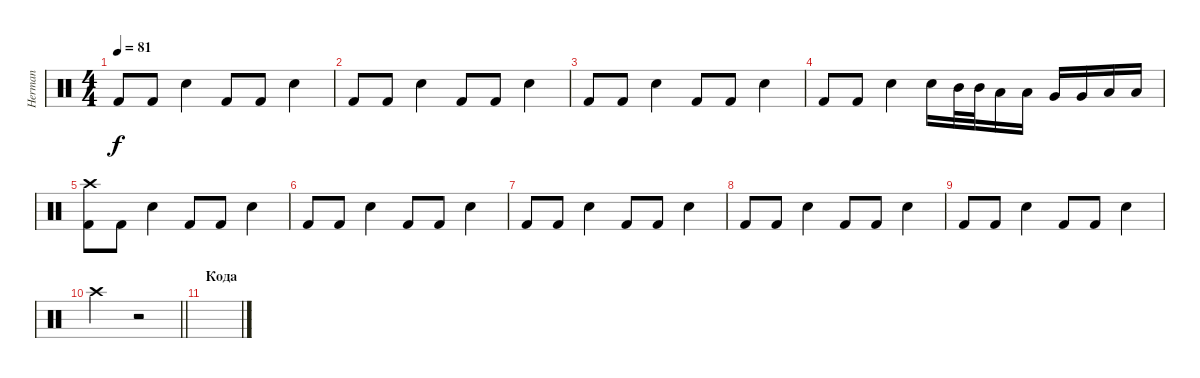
\track ("Herman" "Herman") {instrument percussion}
\staff {score}
\articulation defaults
\ts (4 4)
\tempo 81
\clef neutral
\ks c "Kick (hit) 2".8{dy f} "Kick (hit) 2".8 "Snare (hit) 2".4 "Kick (hit) 2".8 "Kick (hit) 2".8 "Snare (hit) 2".4
|
"Kick (hit) 2".8 "Kick (hit) 2".8 "Snare (hit) 2".4 "Kick (hit) 2".8 "Kick (hit) 2".8 "Snare (hit) 2".4 |
"Kick (hit) 2".8 "Kick (hit) 2".8 "Snare (hit) 2".4 "Kick (hit) 2".8 "Kick (hit) 2".8 "Snare (hit) 2".4 |
"Kick (hit) 2".8 "Kick (hit) 2".8 "Snare (hit) 2".4 "Snare (hit) 2".16 "Mid Tom (hit)".32 "Mid Tom (hit)".32 "Low Tom (hit)".16 "Low Tom (hit)".16 "Very Low Tom (hit)".16 "Very Low Tom (hit)".16 "Low Floor Tom (hit)".16 "Low Floor Tom (hit)".16 |
("Crash high (hit)" "Kick (hit) 2").8 "Kick (hit) 2".8 "Snare (hit) 2".4 "Kick (hit) 2".8 "Kick (hit) 2".8 "Snare (hit) 2".4 |
"Kick (hit) 2".8 "Kick (hit) 2".8 "Snare (hit) 2".4 "Kick (hit) 2".8 "Kick (hit) 2".8 "Snare (hit) 2".4 |
"Kick (hit) 2".8 "Kick (hit) 2".8 "Snare (hit) 2".4 "Kick (hit) 2".8 "Kick (hit) 2".8 "Snare (hit) 2".4 |
"Kick (hit) 2".8 "Kick (hit) 2".8 "Snare (hit) 2".4 "Kick (hit) 2".8 "Kick (hit) 2".8 "Snare (hit) 2".4 |
"Kick (hit) 2".8 "Kick (hit) 2".8 "Snare (hit) 2".4 "Kick (hit) 2".8 "Kick (hit) 2".8 "Snare (hit) 2".4 |
\barLineRight lightlight "Crash high (hit)".2
r.2 |
\section ("" "Кода")
